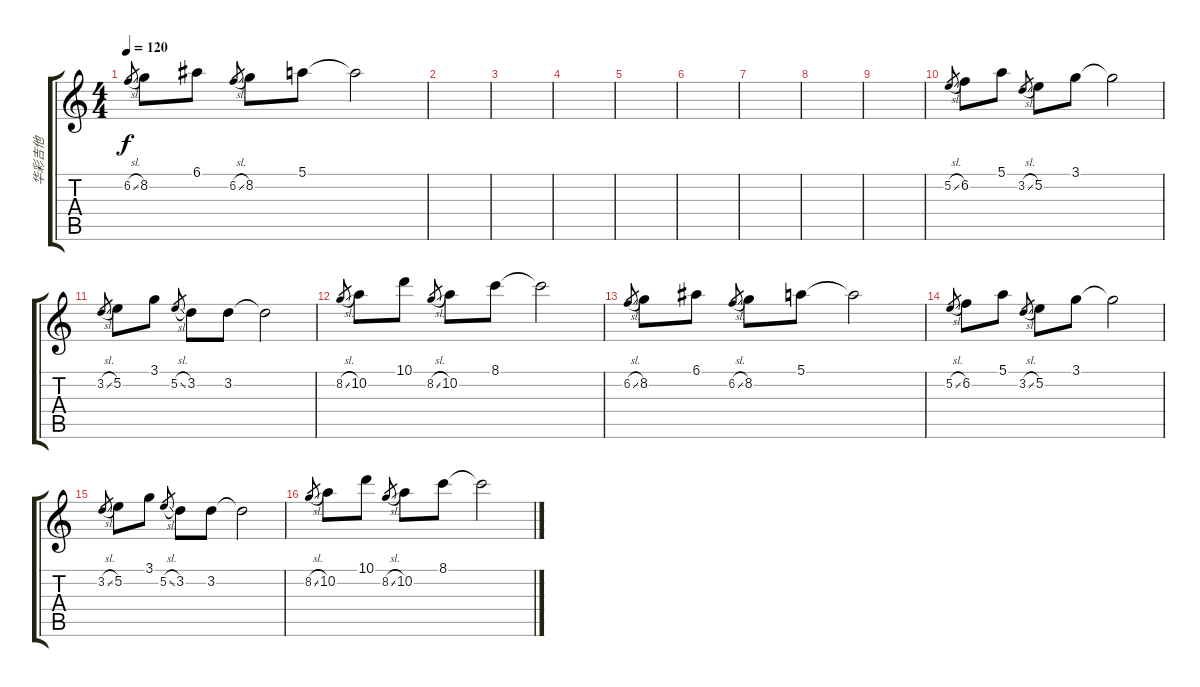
\track ("华彩吉他" "华彩吉他") {instrument acousticguitarnylon}
\staff {score tabs}
\tuning (E4 B3 G3 D3 A2 E2) {hide}
\ts (4 4)
\tempo 120
\clef g2
\ks c
6.2{sl}.8{gr dy f} 8.2.8 6.1.8 6.2{sl}.8{gr} 8.2.8 5.1.8 5.1{t}.2 |
|
|
|
|
|
|
|
|
5.2{sl}.8{gr} 6.2.8 5.1.8 3.2{sl}.8{gr} 5.2.8 3.1.8 3.1{t}.2 |
3.2{sl}.8{gr} 5.2.8 3.1.8 5.2{sl}.8{gr} 3.2.8 3.2.8 3.2{t}.2 |
8.2{sl}.8{gr} 10.2.8 10.1.8 8.2{sl}.8{gr} 10.2.8 8.1.8 8.1{t}.2 |
6.2{sl}.8{gr} 8.2.8 6.1.8 6.2{sl}.8{gr} 8.2.8 5.1.8 5.1{t}.2 |
5.2{sl}.8{gr} 6.2.8 5.1.8 3.2{sl}.8{gr} 5.2.8 3.1.8 3.1{t}.2 |
3.2{sl}.8{gr} 5.2.8 3.1.8 5.2{sl}.8{gr} 3.2.8 3.2.8 3.2{t}.2 |
8.2{sl}.8{gr} 10.2.8 10.1.8 8.2{sl}.8{gr} 10.2.8 8.1.8 8.1{t}.2
